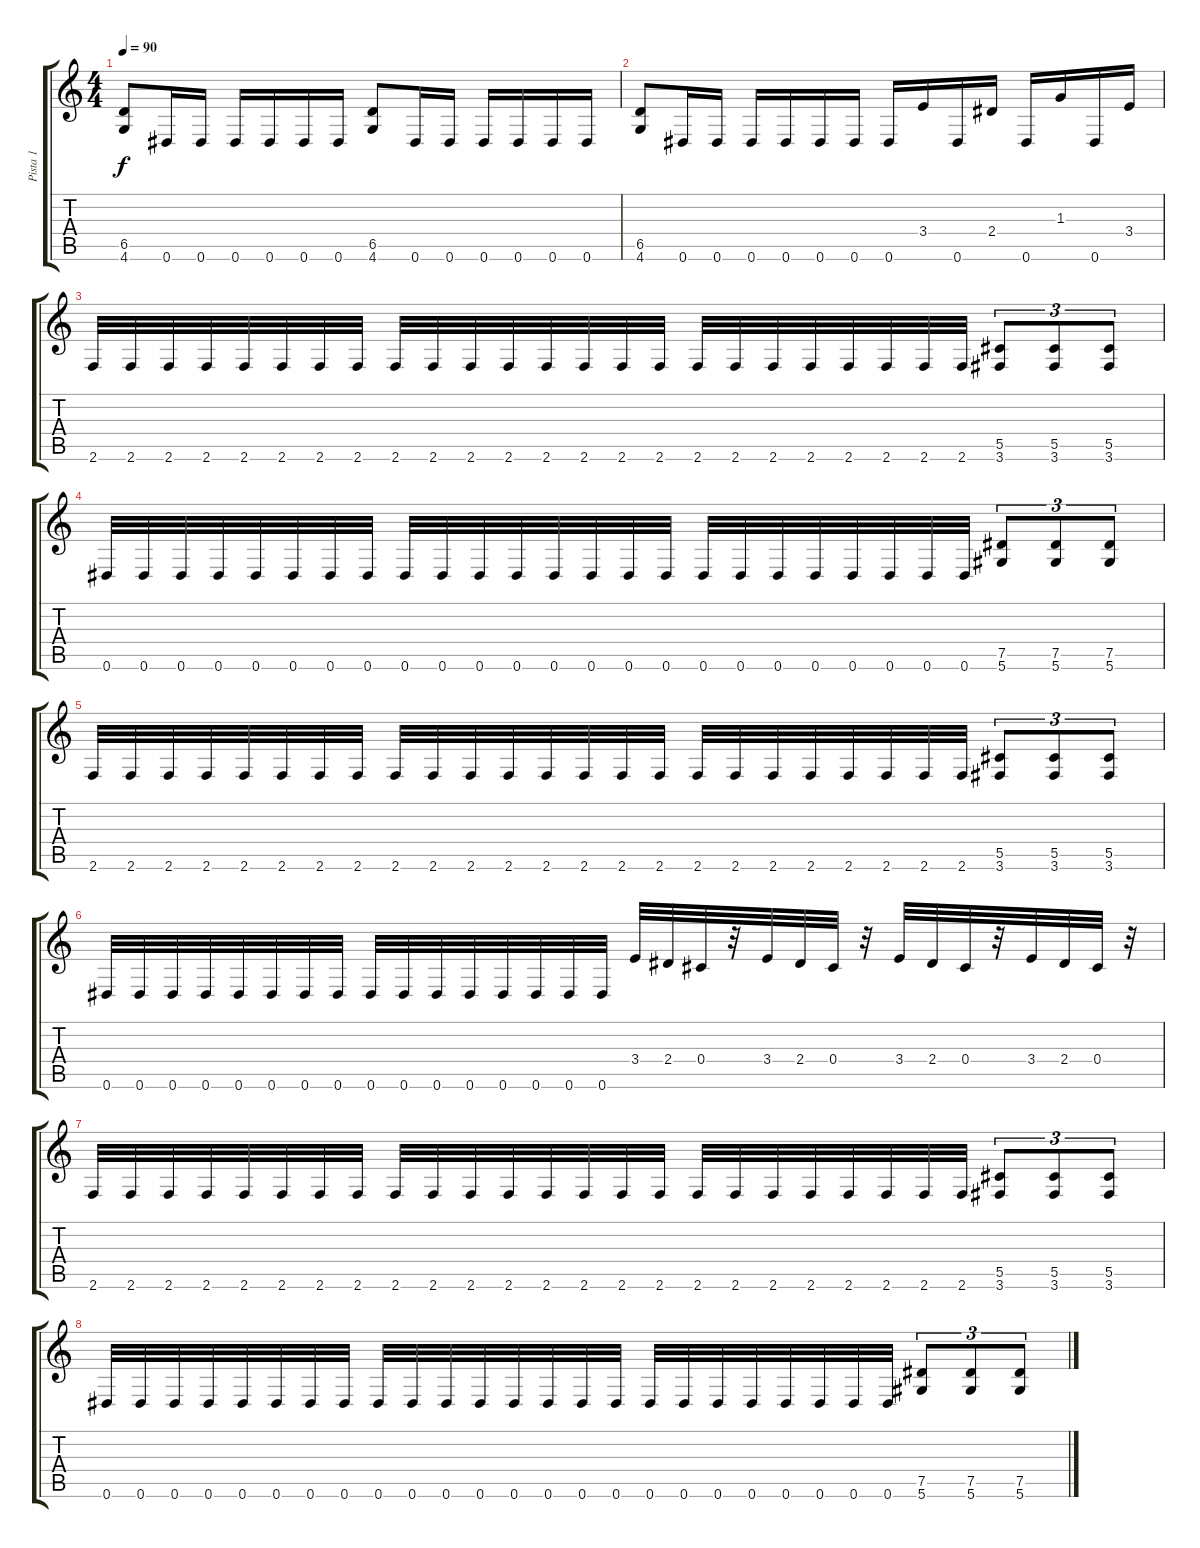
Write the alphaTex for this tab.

\track ("Pista 1" "Pista 1") {instrument distortionguitar}
\staff {score tabs}
\tuning (Eb4 Bb3 Gb3 Db3 Ab2 Eb2) {hide}
\ts (4 4)
\tempo 90
\clef g2
\ks c
(6.5 4.6).8{dy f} 0.6.16 0.6.16 0.6.16 0.6.16 0.6.16 0.6.16 (6.5 4.6).8 0.6.16 0.6.16 0.6.16 0.6.16 0.6.16 0.6.16 |
(6.5 4.6).8 0.6.16 0.6.16 0.6.16 0.6.16 0.6.16 0.6.16 0.6.16 3.4.16 0.6.16 2.4.16 0.6.16 1.3.16 0.6.16 3.4.16 |
2.6.32 2.6.32 2.6.32 2.6.32 2.6.32 2.6.32 2.6.32 2.6.32 2.6.32 2.6.32 2.6.32 2.6.32 2.6.32 2.6.32 2.6.32 2.6.32 2.6.32 2.6.32 2.6.32 2.6.32 2.6.32 2.6.32 2.6.32 2.6.32 (5.5 3.6).8{tu (3 2)} (5.5 3.6).8{tu (3 2)} (5.5 3.6).8{tu (3 2)} |
0.6.32 0.6.32 0.6.32 0.6.32 0.6.32 0.6.32 0.6.32 0.6.32 0.6.32 0.6.32 0.6.32 0.6.32 0.6.32 0.6.32 0.6.32 0.6.32 0.6.32 0.6.32 0.6.32 0.6.32 0.6.32 0.6.32 0.6.32 0.6.32 (7.5 5.6).8{tu (3 2)} (7.5 5.6).8{tu (3 2)} (7.5 5.6).8{tu (3 2)} |
2.6.32 2.6.32 2.6.32 2.6.32 2.6.32 2.6.32 2.6.32 2.6.32 2.6.32 2.6.32 2.6.32 2.6.32 2.6.32 2.6.32 2.6.32 2.6.32 2.6.32 2.6.32 2.6.32 2.6.32 2.6.32 2.6.32 2.6.32 2.6.32 (5.5 3.6).8{tu (3 2)} (5.5 3.6).8{tu (3 2)} (5.5 3.6).8{tu (3 2)} |
0.6.32 0.6.32 0.6.32 0.6.32 0.6.32 0.6.32 0.6.32 0.6.32 0.6.32 0.6.32 0.6.32 0.6.32 0.6.32 0.6.32 0.6.32 0.6.32 3.4.32 2.4.32 0.4.32 r.32 3.4.32 2.4.32 0.4.32 r.32 3.4.32 2.4.32 0.4.32 r.32 3.4.32 2.4.32 0.4.32 r.32 |
2.6.32 2.6.32 2.6.32 2.6.32 2.6.32 2.6.32 2.6.32 2.6.32 2.6.32 2.6.32 2.6.32 2.6.32 2.6.32 2.6.32 2.6.32 2.6.32 2.6.32 2.6.32 2.6.32 2.6.32 2.6.32 2.6.32 2.6.32 2.6.32 (5.5 3.6).8{tu (3 2)} (5.5 3.6).8{tu (3 2)} (5.5 3.6).8{tu (3 2)} |
0.6.32 0.6.32 0.6.32 0.6.32 0.6.32 0.6.32 0.6.32 0.6.32 0.6.32 0.6.32 0.6.32 0.6.32 0.6.32 0.6.32 0.6.32 0.6.32 0.6.32 0.6.32 0.6.32 0.6.32 0.6.32 0.6.32 0.6.32 0.6.32 (7.5 5.6).8{tu (3 2)} (7.5 5.6).8{tu (3 2)} (7.5 5.6).8{tu (3 2)}
